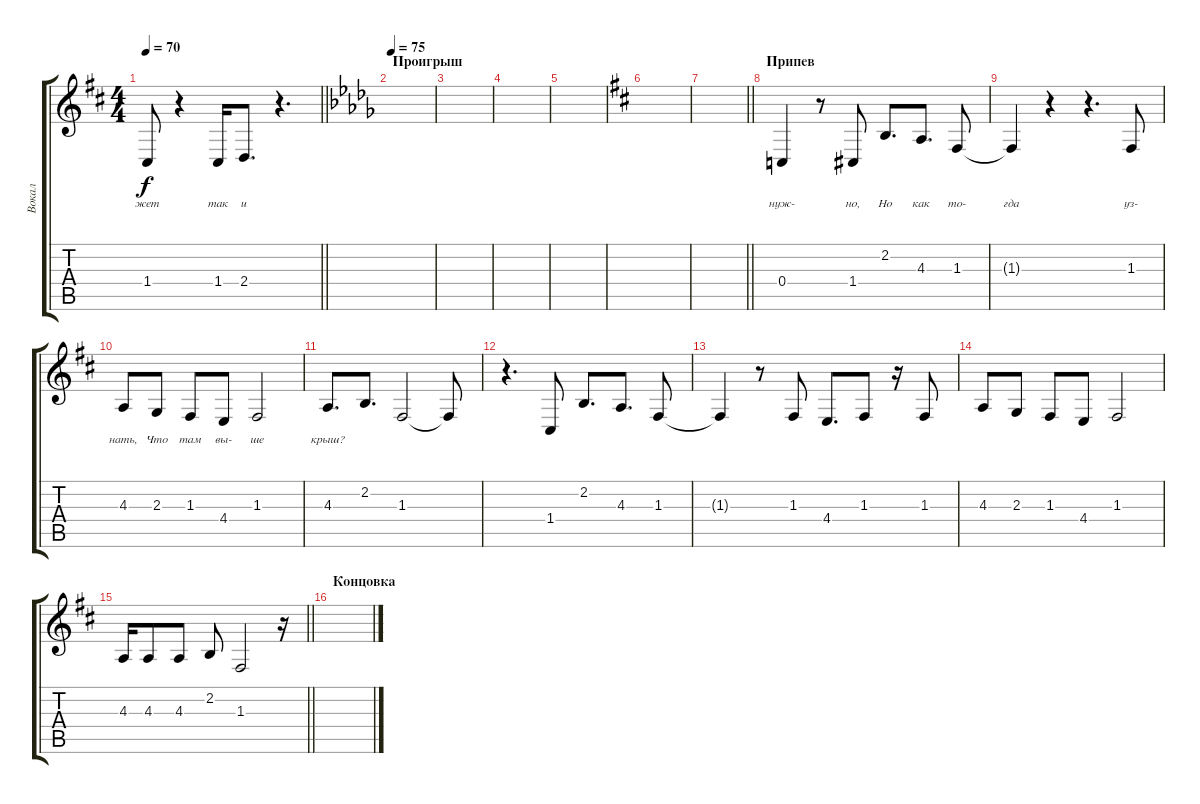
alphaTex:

\track ("Вокал" "Вокал") {instrument violin}
\staff {score tabs}
\tuning (D4 A3 F3 C3 G2 C2) {hide}
\ts (4 4)
\tempo 70
\clef g2
\barLineRight lightlight
\ks bminor
1.4{t}.8{lyrics (0 "жет") lyrics (1 "") lyrics (2 "") lyrics (3 "") lyrics (4 "") dy f} r.4 1.4.16{lyrics (0 "так") lyrics (1 "") lyrics (2 "") lyrics (3 "") lyrics (4 "")} 2.4.8{d lyrics (0 "и") lyrics (1 "") lyrics (2 "") lyrics (3 "") lyrics (4 "")} r.4{d} |
\section ("" "Проигрыш")
\tempo 75
\ks bbminor
|
|
|
|
\ks bminor
|
\barLineRight lightlight
|
\section ("" "Припев")
0.4.4{lyrics (0 "нуж-") lyrics (1 "") lyrics (2 "") lyrics (3 "") lyrics (4 "")} r.8 1.4.8{lyrics (0 "но,") lyrics (1 "") lyrics (2 "") lyrics (3 "") lyrics (4 "")} 2.2.8{d lyrics (0 "Но") lyrics (1 "") lyrics (2 "") lyrics (3 "") lyrics (4 "")} 4.3.8{d lyrics (0 "как") lyrics (1 "") lyrics (2 "") lyrics (3 "") lyrics (4 "")} 1.3.8{lyrics (0 "то-") lyrics (1 "") lyrics (2 "") lyrics (3 "") lyrics (4 "")} |
1.3{t}.4{lyrics (0 "гда") lyrics (1 "") lyrics (2 "") lyrics (3 "") lyrics (4 "")} r.4 r.4{d} 1.3.8{lyrics (0 "уз-") lyrics (1 "") lyrics (2 "") lyrics (3 "") lyrics (4 "")} |
4.3.8{lyrics (0 "нать,") lyrics (1 "") lyrics (2 "") lyrics (3 "") lyrics (4 "")} 2.3.8{lyrics (0 "Что") lyrics (1 "") lyrics (2 "") lyrics (3 "") lyrics (4 "")} 1.3.8{lyrics (0 "там") lyrics (1 "") lyrics (2 "") lyrics (3 "") lyrics (4 "")} 4.4.8{lyrics (0 "вы-") lyrics (1 "") lyrics (2 "") lyrics (3 "") lyrics (4 "")} 1.3.2{lyrics (0 "ше") lyrics (1 "") lyrics (2 "") lyrics (3 "") lyrics (4 "")} |
4.3.8{d lyrics (0 "крыш?") lyrics (1 "") lyrics (2 "") lyrics (3 "") lyrics (4 "")} 2.2.8{d} 1.3.2 1.3{t}.8 |
r.4{d} 1.4.8 2.2.8{d} 4.3.8{d} 1.3.8 |
1.3{t}.4 r.8 1.3.8 4.4.8{d} 1.3.8 r.16 1.3.8 |
4.3.8 2.3.8 1.3.8 4.4.8 1.3.2 |
\barLineRight lightlight
4.3.16 4.3.8 4.3.8 2.2.8 1.3.2 r.16 |
\section ("" "Концовка")
